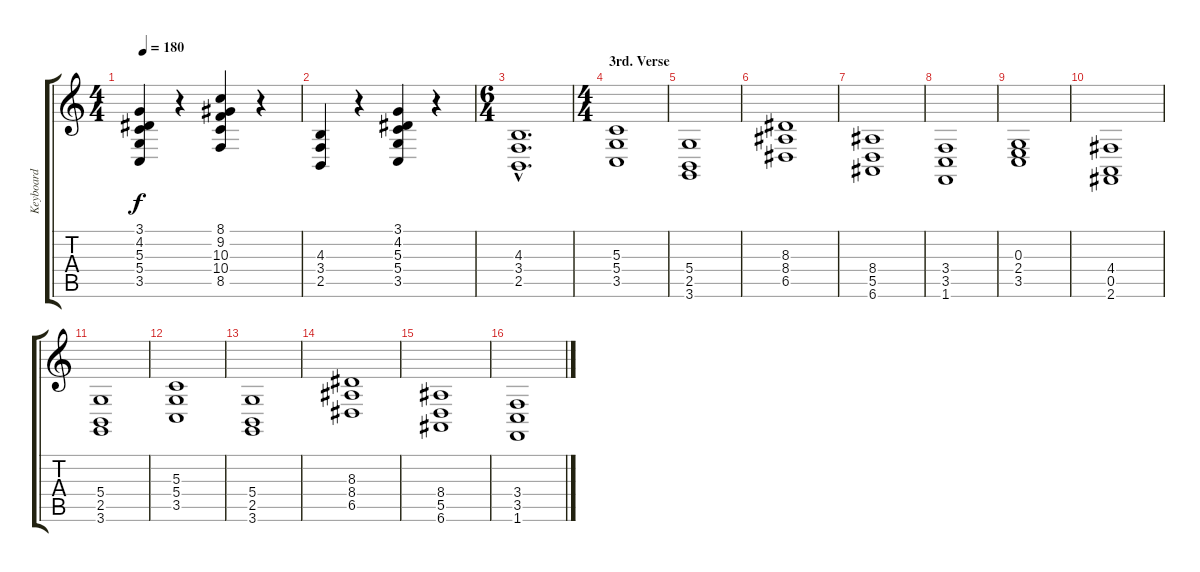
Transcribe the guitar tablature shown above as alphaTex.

\track ("Keyboard" "Keyboard") {instrument stringensemble1}
\staff {score tabs}
\tuning (E4 B3 G3 D3 A2 E2) {hide}
\ts (4 4)
\tempo 180
\clef g2
\ks c
(3.1 4.2 5.3 5.4 3.5).4{dy f} r.4 (8.1 9.2 10.3 10.4 8.5).4 r.4 |
(4.3 3.4 2.5).4 r.4 (3.1 4.2 5.3 5.4 3.5).4 r.4 |
\ts (6 4)
(4.3{hac} 3.4{hac} 2.5{hac}).1{d} |
\ts (4 4)
\section ("" "3rd. Verse")
(5.3 5.4 3.5).1 |
(5.4 2.5 3.6).1 |
(8.3 8.4 6.5).1 |
(8.4 5.5 6.6).1 |
(3.4 3.5 1.6).1 |
(0.3 2.4 3.5).1 |
(4.4 0.5 2.6).1 |
(5.4 2.5 3.6).1 |
(5.3 5.4 3.5).1{volume 7} |
(5.4 2.5 3.6).1 |
(8.3 8.4 6.5).1 |
(8.4 5.5 6.6).1 |
(3.4 3.5 1.6).1
